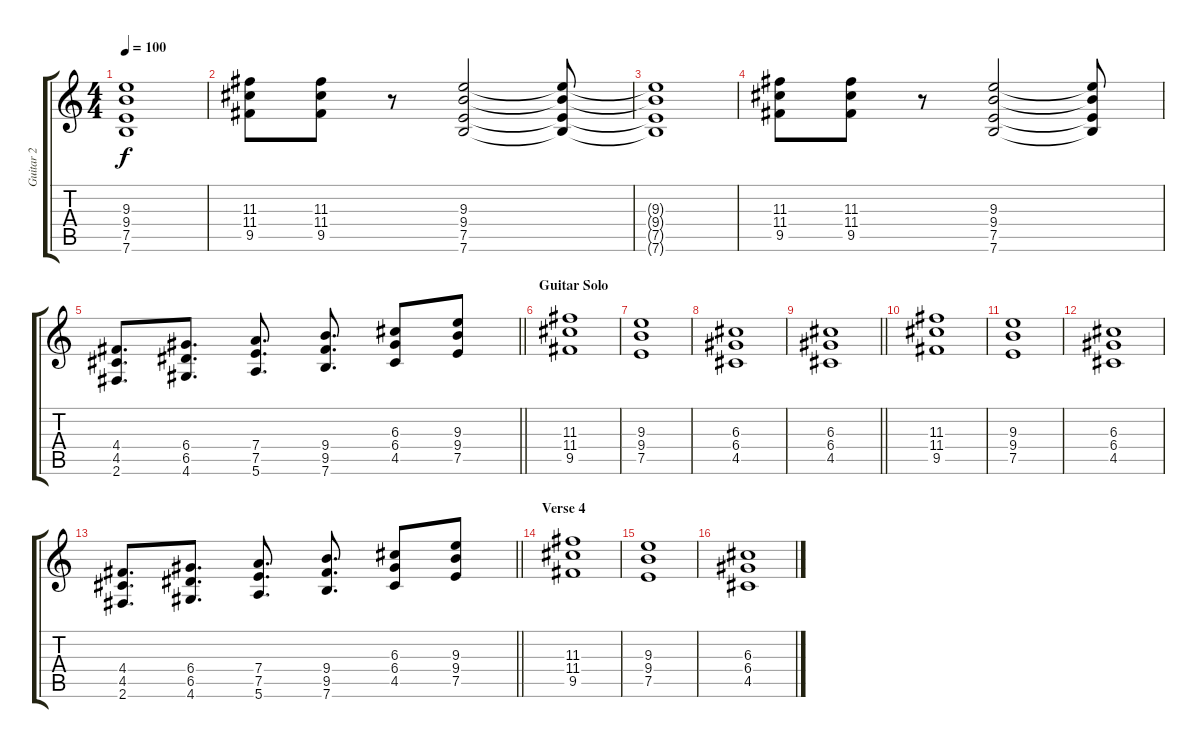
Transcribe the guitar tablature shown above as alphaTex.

\track ("Guitar 2" "Guitar 2") {instrument distortionguitar}
\staff {score tabs}
\tuning (E4 B3 G3 D3 A2 E2) {hide}
\ts (4 4)
\tempo 100
\clef g2
\ks c
(9.3{t} 9.4{t} 7.5{t} 7.6{t}).1{dy f} |
(11.3 11.4 9.5).8 (11.3 11.4 9.5).8 r.8 (9.3 9.4 7.5 7.6).2 (9.3{t} 9.4{t} 7.5{t} 7.6{t}).8 |
(9.3{t} 9.4{t} 7.5{t} 7.6{t}).1 |
(11.3 11.4 9.5).8 (11.3 11.4 9.5).8 r.8 (9.3 9.4 7.5 7.6).2 (9.3{t} 9.4{t} 7.5{t} 7.6{t}).8 |
\barLineRight lightlight
(4.4 4.5 2.6).8{d} (6.4 6.5 4.6).8{d} (7.4 7.5 5.6).8{d} (9.4 9.5 7.6).8{d} (6.3 6.4 4.5).8 (9.3 9.4 7.5).8 |
\section ("" "Guitar Solo")
(11.3 11.4 9.5).1 |
(9.3 9.4 7.5).1 |
(6.3 6.4 4.5).1 |
\barLineRight lightlight
(6.3 6.4 4.5).1 |
(11.3 11.4 9.5).1 |
(9.3 9.4 7.5).1 |
(6.3 6.4 4.5).1 |
\barLineRight lightlight
(4.4 4.5 2.6).8{d} (6.4 6.5 4.6).8{d} (7.4 7.5 5.6).8{d} (9.4 9.5 7.6).8{d} (6.3 6.4 4.5).8 (9.3 9.4 7.5).8 |
\section ("" "Verse 4")
(11.3 11.4 9.5).1 |
(9.3 9.4 7.5).1 |
(6.3 6.4 4.5).1
